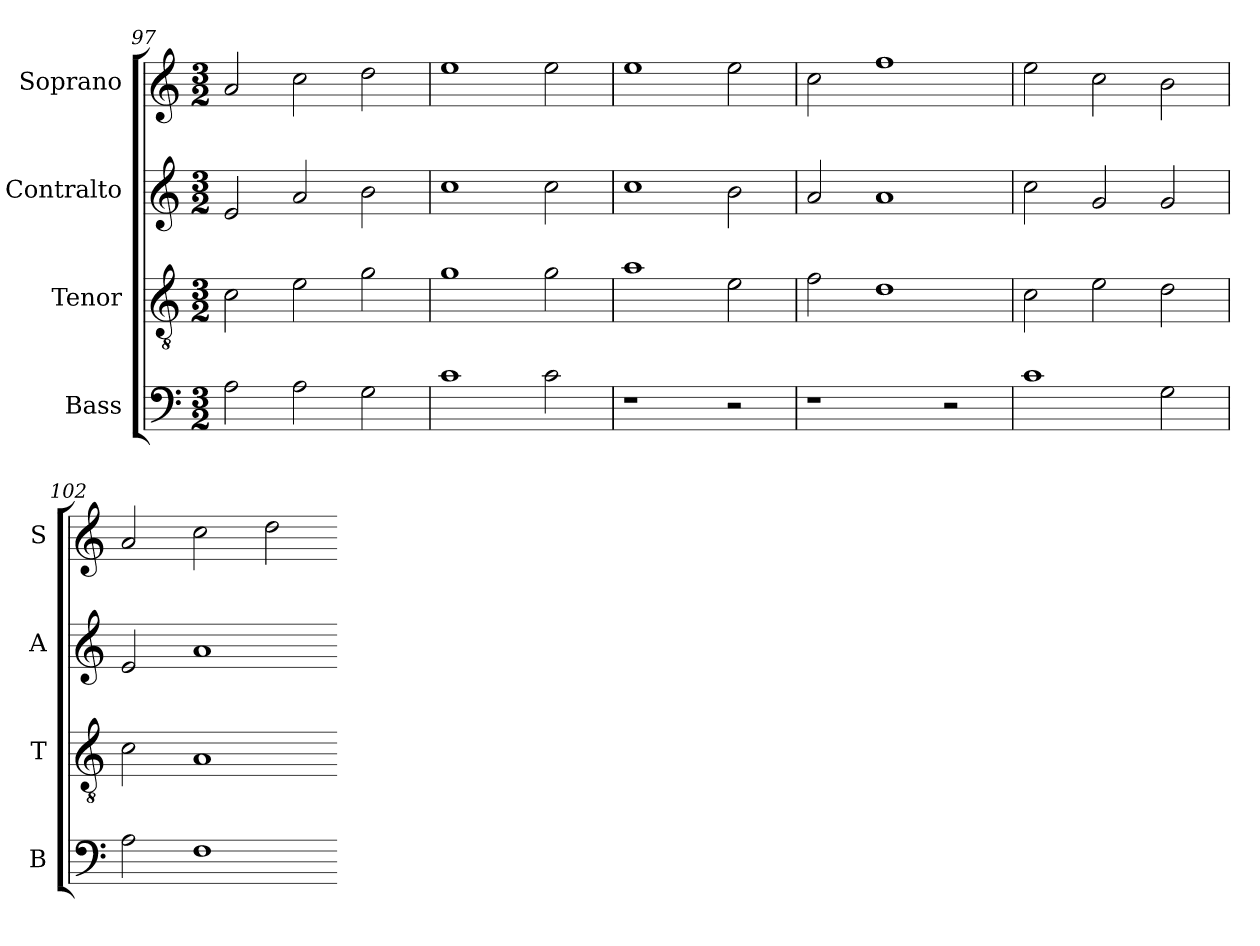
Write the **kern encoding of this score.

**kern	**kern	**kern	**kern
*part4	*part3	*part2	*part1
*staff4	*staff3	*staff2	*staff1
*I"Bass	*I"Tenor	*I"Contralto	*I"Soprano
*I'B	*I'T	*I'A	*I'S
*clefF4	*clefGv2	*clefG2	*clefG2
*k[]	*k[]	*k[]	*k[]
*G:mix	*G:mix	*G:mix	*G:mix
*M3/2	*M3/2	*M3/2	*M3/2
=97	=97	=97	=97
2A	2c	2e	2a
2A	2e	2a	2cc
2G	2g	2b	2dd
=98	=98	=98	=98
1c	1g	1cc	1ee
2c	2g	2cc	2ee
=99	=99	=99	=99
1r	1a	1cc	1ee
2r	2e	2b	2ee
=100	=100	=100	=100
1r	2f	2a	2cc
.	1d	1a	1ff
2r	.	.	.
=101	=101	=101	=101
1c	2c	2cc	2ee
.	2e	2g	2cc
2G	2d	2g	2b
=102	=102	=102	=102
2A	2c	2e	2a
1F	1A	1a	2cc
.	.	.	2dd
=-	=-	=-	=-
*-	*-	*-	*-
